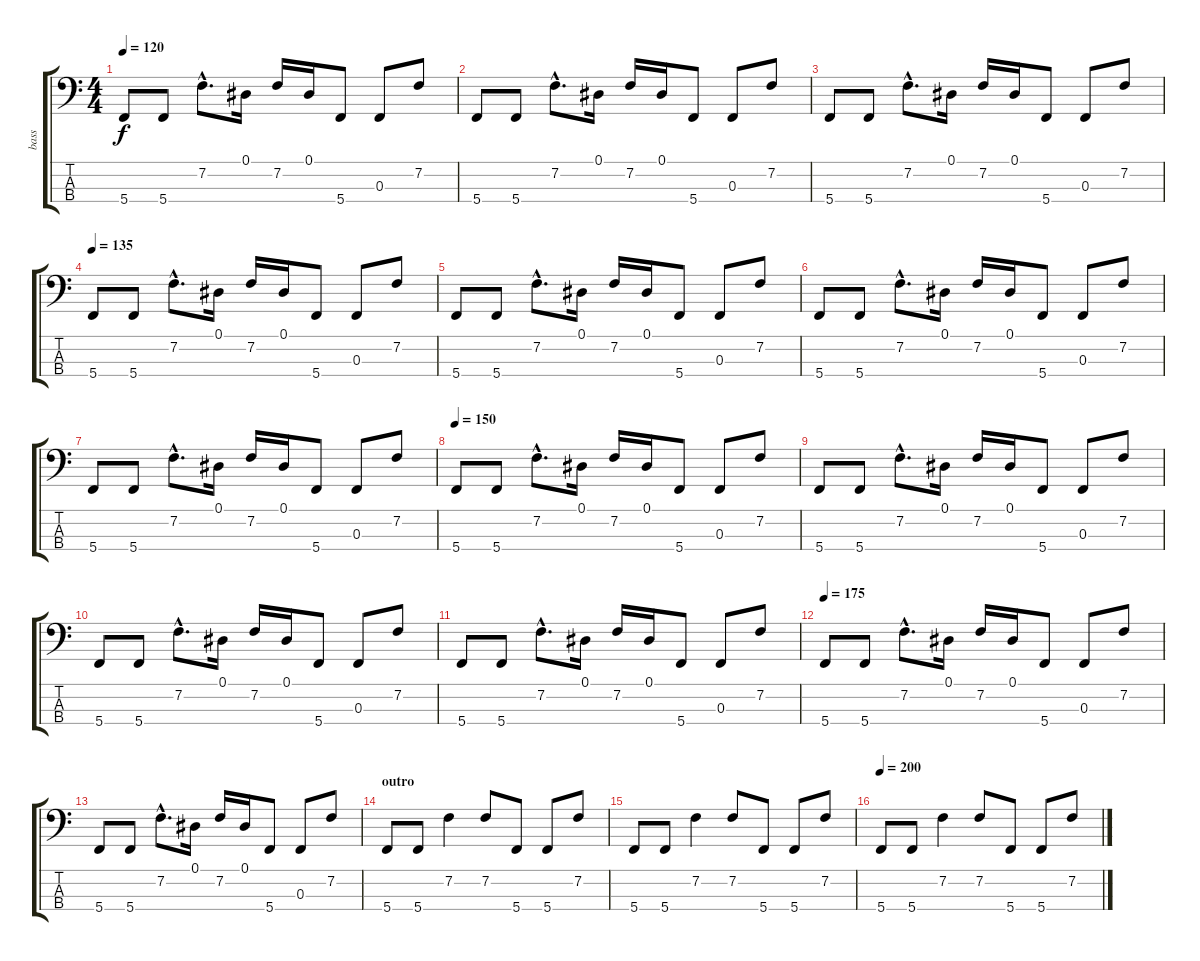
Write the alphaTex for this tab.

\track ("bass" "bass") {instrument electricbasspick}
\staff {score tabs}
\tuning (Eb2 Bb1 F1 C1) {hide}
\ts (4 4)
\tempo 120
\clef f4
\ks c
5.4.8{dy f} 5.4.8 7.2{hac}.8{d} 0.1.16 7.2.16 0.1.16 5.4.8 0.3.8 7.2.8 |
5.4.8 5.4.8 7.2{hac}.8{d} 0.1.16 7.2.16 0.1.16 5.4.8 0.3.8 7.2.8 |
5.4.8 5.4.8 7.2{hac}.8{d} 0.1.16 7.2.16 0.1.16 5.4.8 0.3.8 7.2.8 |
\tempo 135
5.4.8 5.4.8 7.2{hac}.8{d} 0.1.16 7.2.16 0.1.16 5.4.8 0.3.8 7.2.8 |
5.4.8 5.4.8 7.2{hac}.8{d} 0.1.16 7.2.16 0.1.16 5.4.8 0.3.8 7.2.8 |
5.4.8 5.4.8 7.2{hac}.8{d} 0.1.16 7.2.16 0.1.16 5.4.8 0.3.8 7.2.8 |
5.4.8 5.4.8 7.2{hac}.8{d} 0.1.16 7.2.16 0.1.16 5.4.8 0.3.8 7.2.8 |
\tempo 150
5.4.8 5.4.8 7.2{hac}.8{d} 0.1.16 7.2.16 0.1.16 5.4.8 0.3.8 7.2.8 |
5.4.8 5.4.8 7.2{hac}.8{d} 0.1.16 7.2.16 0.1.16 5.4.8 0.3.8 7.2.8 |
5.4.8 5.4.8 7.2{hac}.8{d} 0.1.16 7.2.16 0.1.16 5.4.8 0.3.8 7.2.8 |
5.4.8 5.4.8 7.2{hac}.8{d} 0.1.16 7.2.16 0.1.16 5.4.8 0.3.8 7.2.8 |
\tempo 175
5.4.8 5.4.8 7.2{hac}.8{d} 0.1.16 7.2.16 0.1.16 5.4.8 0.3.8 7.2.8 |
5.4.8 5.4.8 7.2{hac}.8{d} 0.1.16 7.2.16 0.1.16 5.4.8 0.3.8 7.2.8 |
\section ("" "outro")
5.4.8 5.4.8 7.2.4 7.2.8 5.4.8 5.4.8 7.2.8 |
5.4.8 5.4.8 7.2.4 7.2.8 5.4.8 5.4.8 7.2.8 |
\tempo 200
5.4.8 5.4.8 7.2.4 7.2.8 5.4.8 5.4.8 7.2.8
